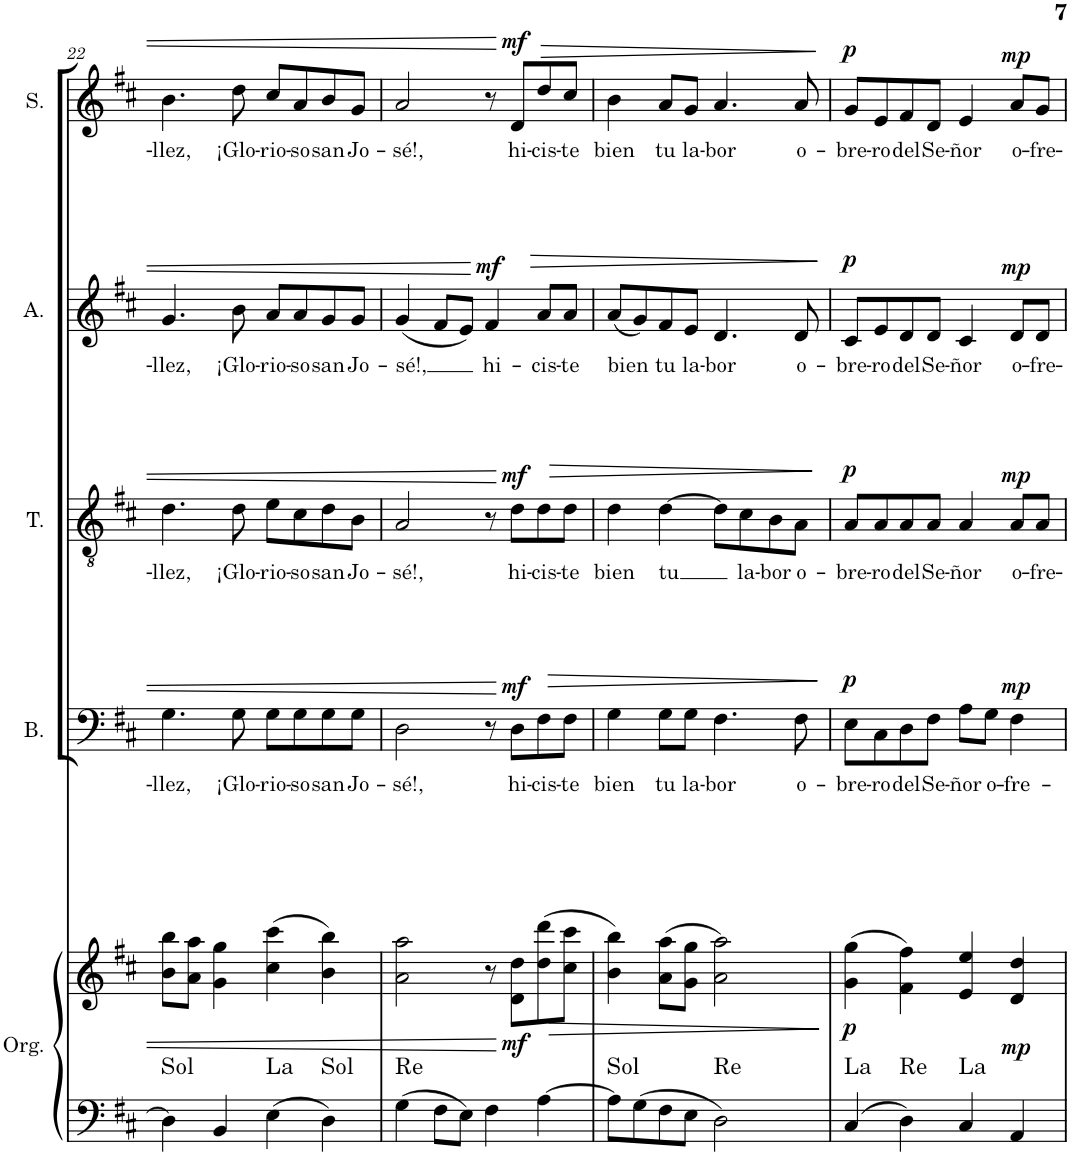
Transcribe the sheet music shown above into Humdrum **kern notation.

**kern	**kern	**dynam	**harte	**kern	**text	**dynam	**kern	**text	**dynam	**kern	**text	**dynam	**kern	**text	**dynam
*part5	*part5	*part5	*part5	*part4	*part4	*part4	*part3	*part3	*part3	*part2	*part2	*part2	*part1	*part1	*part1
*staff6	*staff5	*staff5/6	*	*staff4	*staff4	*staff4	*staff3	*staff3	*staff3	*staff2	*staff2	*staff2	*staff1	*staff1	*staff1
*I"Órgano	*	*	*	*I"Bajo	*	*	*I"Tenor	*	*	*I"Alto	*	*	*I"Soprano	*	*
*	*	*	*	*I'B.	*	*	*I'T.	*	*	*I'A.	*	*	*I'S.	*	*
!!LO:PB:g=z
*clefF4	*clefG2	*	*	*clefF4	*	*	*clefGv2	*	*	*clefG2	*	*	*clefG2	*	*
*	*	*	*	*	*	*	*Trd4c7	*	*	*Trd1c2	*	*	*	*	*
*k[f#c#]	*k[f#c#]	*	*	*k[f#c#]	*	*	*k[f#c#]	*	*	*k[f#c#]	*	*	*k[f#c#]	*	*
*M4/4	*M4/4	*	*	*M4/4	*	*	*M4/4	*	*	*M4/4	*	*	*M4/4	*	*
=22	=22	=22	=22	=22	=22	=22	=22	=22	=22	=22	=22	=22	=22	=22	=22
!	!	!	!LO:H:kt=Sol	!	!LO:LY:b	!	!	!LO:LY:b	!	!	!LO:LY:b	!	!	!LO:LY:b	!
4D\]	8b\ 8bb\L	.	N	4.G\	-llez,	.	4.d\	-llez,	.	4.g/	-llez,	.	4.b\	-llez,	.
.	8a\ 8aa\J	.	.	.	.	.	.	.	.	.	.	.	.	.	.
4BB/	4g\ 4gg\	.	.	.	.	.	.	.	.	.	.	.	.	.	.
!	!	!	!	!	!LO:LY:b	!	!	!LO:LY:b	!	!	!LO:LY:b	!	!	!LO:LY:b	!
.	.	.	.	8G\	¡Glo-	.	8d\	¡Glo-	.	8b\	¡Glo-	.	8dd\	¡Glo-	.
!	!	!	!LO:H:kt=La	!	!LO:LY:b	!	!	!LO:LY:b	!	!	!LO:LY:b	!	!	!LO:LY:b	!
4E\	(4cc#\ 4ccc#\	.	N	8G\L	-rio-	.	8e\L	-rio-	.	8a/L	-rio-	.	8cc#/L	-rio-	.
!	!	!	!	!	!LO:LY:b	!	!	!LO:LY:b	!	!	!LO:LY:b	!	!	!LO:LY:b	!
.	.	.	.	8G\	-so	.	8c#\	-so	.	8a/	-so	.	8a/	-so	.
!	!	!	!LO:H:kt=Sol	!	!LO:LY:b	!	!	!LO:LY:b	!	!	!LO:LY:b	!	!	!LO:LY:b	!
4D\	4b\ 4bb\)	.	N	8G\	san	.	8d\	san	.	8g/	san	.	8b/	san	.
!	!	!	!	!	!LO:LY:b	!	!	!LO:LY:b	!	!	!LO:LY:b	!	!	!LO:LY:b	!
.	.	.	.	8G\J	Jo-	.	8B\J	Jo-	.	8g/J	Jo-	.	8g/J	Jo-	.
=23	=23	=23	=23	=23	=23	=23	=23	=23	=23	=23	=23	=23	=23	=23	=23
!	!	!	!LO:H:kt=Re	!	!LO:LY:b	!	!	!LO:LY:b	!	!	!LO:LY:b	!	!	!LO:LY:b	!
4G\	2a\ 2aa\	.	N	2D\	-sé!,	.	2A/	-sé!,	.	(4g/	-sé!,	.	2a/	-sé!,	.
8F#\L	.	.	.	.	.	.	.	.	.	8f#/L	.	.	.	.	.
8E\J	.	.	.	.	.	.	.	.	.	8e/J)	.	.	.	.	.
!	!	!	!	!	!	!	!	!	!	!	!LO:LY:b	!LO:DY:a	!	!	!
4F#\	8r	.	.	8r	.	.	8r	.	.	4f#/	hi-	mf	8r	.	.
!	!	!LO:DY:b	!	!	!LO:LY:b	!LO:DY:a	!	!LO:LY:b	!LO:DY:a	!	!	!	!	!LO:LY:b	!LO:DY:a
.	8d\ 8dd\L	mf	.	8D\L	hi-	mf	8d\L	hi-	mf	.	.	.	8d/L	hi-	mf
!	!	!LO:HP:b	!	!	!LO:LY:b	!LO:HP:b	!	!LO:LY:b	!LO:HP:b	!	!LO:LY:b	!LO:HP:b	!	!LO:LY:b	!LO:HP:b
[4A\	(8dd\ 8ddd\	>	.	8F#\	-cis-	>	8d\	-cis-	>	8a/L	-cis-	>	8dd/	-cis-	>
!	!	!	!	!	!LO:LY:b	!	!	!LO:LY:b	!	!	!LO:LY:b	!	!	!LO:LY:b	!
.	8cc#\ 8ccc#\J	.	.	8F#\J	-te	.	8d\J	-te	.	8a/J	-te	.	8cc#/J	-te	.
=24	=24	=24	=24	=24	=24	=24	=24	=24	=24	=24	=24	=24	=24	=24	=24
!	!	!	!LO:H:kt=Sol	!	!LO:LY:b	!	!	!LO:LY:b	!	!	!LO:LY:b	!	!	!LO:LY:b	!
8A\L]	4b\ 4bb\)	.	N	4G\	bien	.	4d\	bien	.	(8a/L	-bien	.	4b\	bien	.
8G\	.	.	.	.	.	.	.	.	.	8g/)	.	.	.	.	.
!	!	!	!	!	!LO:LY:b	!	!	!LO:LY:b	!	!	!LO:LY:b	!	!	!LO:LY:b	!
8F#\	(8a\ 8aa\L	.	.	8G\L	tu	.	[4d\	tu	.	8f#/	tu	.	8a/L	tu	.
!	!	!	!	!	!LO:LY:b	!	!	!	!	!	!LO:LY:b	!	!	!LO:LY:b	!
8E\J	8g\ 8gg\J	.	.	8G\J	la-	.	.	.	.	8e/J	la-	.	8g/J	la-	.
!	!	!	!LO:H:kt=Re	!	!LO:LY:b	!	!	!	!	!	!LO:LY:b	!	!	!LO:LY:b	!
2D\	2a\ 2aa\)	.	N	4.F#\	-bor	.	8d\L]	.	.	4.d/	-bor	.	4.a/	-bor	.
!	!	!	!	!	!	!	!	!LO:LY:b	!	!	!	!	!	!	!
.	.	.	.	.	.	.	8c#\	la-	.	.	.	.	.	.	.
!	!	!	!	!	!	!	!	!LO:LY:b	!	!	!	!	!	!	!
.	.	.	.	.	.	.	8B\	-bor	.	.	.	.	.	.	.
!	!	!	!	!	!LO:LY:b	!	!	!LO:LY:b	!	!	!LO:LY:b	!	!	!LO:LY:b	!
.	.	.	.	8F#\	o-	.	8A\J	o-	.	8d/	o-	.	8a/	o-	.
.	.	]	.	.	.	]	.	.	]	.	.	]	.	.	]
=25	=25	=25	=25	=25	=25	=25	=25	=25	=25	=25	=25	=25	=25	=25	=25
!	!	!LO:DY:b	!LO:H:kt=La	!	!LO:LY:b	!LO:DY:a	!	!LO:LY:b	!LO:DY:a	!	!LO:LY:b	!LO:DY:a	!	!LO:LY:b	!LO:DY:a
4C#/	(4g\ 4gg\	p	N	8E\L	-bre-	p	8A/L	-bre-	p	8c#/L	-bre-	p	8g/L	-bre-	p
!	!	!	!	!	!LO:LY:b	!	!	!LO:LY:b	!	!	!LO:LY:b	!	!	!LO:LY:b	!
.	.	.	.	8C#\	-ro	.	8A/	-ro	.	8e/	-ro	.	8e/	-ro	.
!	!	!	!LO:H:kt=Re	!	!LO:LY:b	!	!	!LO:LY:b	!	!	!LO:LY:b	!	!	!LO:LY:b	!
4D\	4f#\ 4ff#\)	.	N	8D\	del	.	8A/	del	.	8d/	del	.	8f#/	del	.
!	!	!	!	!	!LO:LY:b	!	!	!LO:LY:b	!	!	!LO:LY:b	!	!	!LO:LY:b	!
.	.	.	.	8F#\J	Se-	.	8A/J	Se-	.	8d/J	Se-	.	8d/J	Se-	.
!	!	!	!LO:H:kt=La	!	!LO:LY:b	!	!	!LO:LY:b	!	!	!LO:LY:b	!	!	!LO:LY:b	!
4C#/	4e/ 4ee/	.	N	8A\L	-ñor	.	4A/	-ñor	.	4c#/	-ñor	.	4e/	-ñor	.
!	!	!	!	!	!LO:LY:b	!	!	!	!	!	!	!	!	!	!
.	.	.	.	8G\J	o-	.	.	.	.	.	.	.	.	.	.
!	!	!LO:DY:b	!	!	!LO:LY:b	!LO:DY:a	!	!LO:LY:b	!LO:DY:a	!	!LO:LY:b	!LO:DY:a	!	!LO:LY:b	!LO:DY:a
4AA/	4d/ 4dd/	mp	.	4F#\	-fre-	mp	8A/L	o-	mp	8d/L	o-	mp	8a/L	o-	mp
!	!	!	!	!	!	!	!	!LO:LY:b	!	!	!LO:LY:b	!	!	!LO:LY:b	!
.	.	.	.	.	.	.	8A/J	-fre-	.	8d/J	-fre-	.	8g/J	-fre-	.
=	=	=	=	=	=	=	=	=	=	=	=	=	=	=	=
*-	*-	*-	*-	*-	*-	*-	*-	*-	*-	*-	*-	*-	*-	*-	*-
